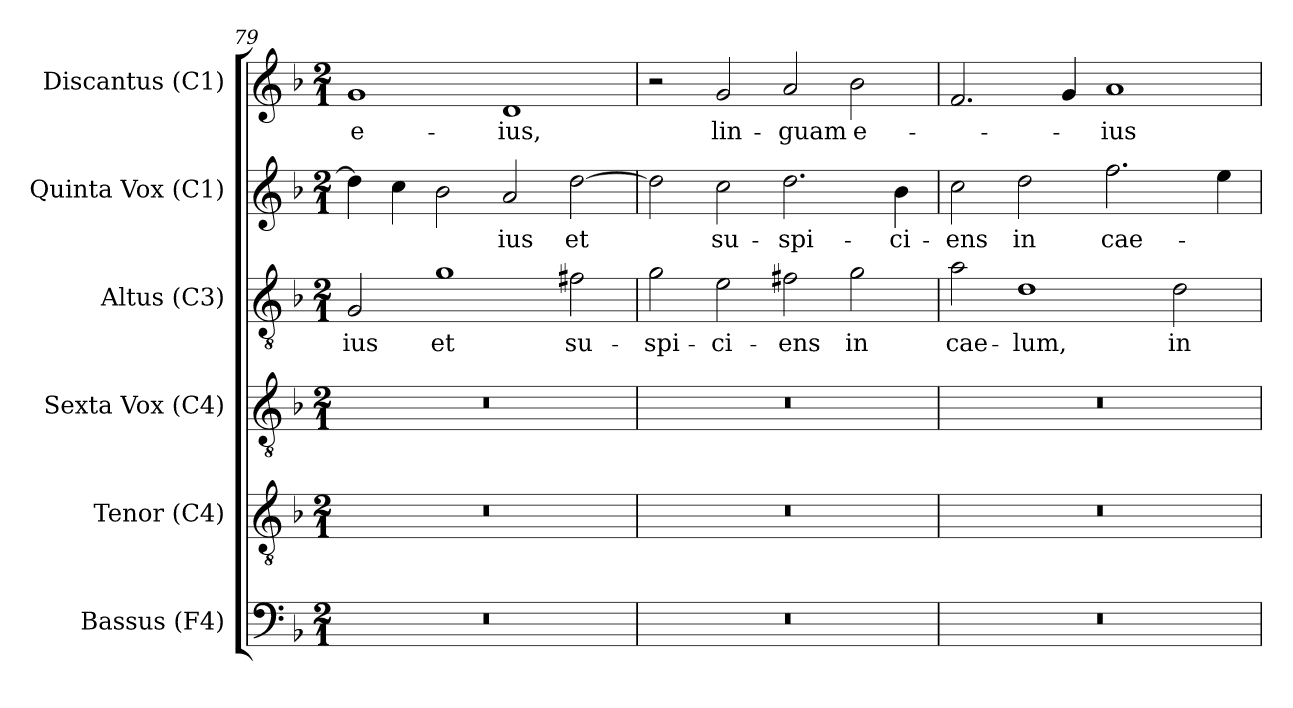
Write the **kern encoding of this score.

**kern	**kern	**kern	**kern	**text	**kern	**text	**kern	**text
*part6	*part5	*part4	*part3	*part3	*part2	*part2	*part1	*part1
*staff6	*staff5	*staff4	*staff3	*staff3	*staff2	*staff2	*staff1	*staff1
*I"Bassus (F4)	*I"Tenor (C4)	*I"Sexta Vox (C4)	*I"Altus (C3)	*	*I"Quinta Vox (C1)	*	*I"Discantus (C1)	*
*	*I'T	*I'SV	*	*	*I'QV	*	*	*
*clefF4	*clefGv2	*clefGv2	*clefGv2	*	*clefG2	*	*clefG2	*
*	*	*	*ITrd7c12	*	*	*	*	*
*k[b-]	*k[b-]	*k[b-]	*k[b-]	*	*k[b-]	*	*k[b-]	*
*F:	*F:	*F:	*F:	*	*F:	*	*F:	*
*M2/1	*M2/1	*M2/1	*M2/1	*	*M2/1	*	*M2/1	*
=79	=79	=79	=79	=79	=79	=79	=79	=79
!LO:N:vis=1	!LO:N:vis=1	!LO:N:vis=1	!	!	!	!	!	!
!	!	!	!	!LO:LY:b:color=#000000	!	!	!	!
!	!	!	!	!	!	!	!	!LO:LY:b:color=#000000
0r	0r	0r	2GGi/	-ius	4ddi\]	.	1gi	e-
.	.	.	.	.	4cci\	.	.	.
!	!	!	!	!LO:LY:b:color=#000000	!	!	!	!
.	.	.	1Gi	et	2b-i\	.	.	.
!	!	!	!	!	!	!LO:LY:b:color=#000000	!	!
!	!	!	!	!	!	!	!	!LO:LY:b:color=#000000
.	.	.	.	.	2ai/	-ius	1di	-ius,
!	!	!	!	!LO:LY:b:color=#000000	!	!	!	!
!	!	!	!	!	!	!LO:LY:b:color=#000000	!	!
.	.	.	2F#Xi\	su-	[2ddi\	et	.	.
=80	=80	=80	=80	=80	=80	=80	=80	=80
!LO:N:vis=1	!LO:N:vis=1	!LO:N:vis=1	!	!	!	!	!	!
!	!	!	!	!LO:LY:b:color=#000000	!	!	!	!
0r	0r	0r	2Gi\	-spi-	2ddi\]	.	2r	.
!	!	!	!	!LO:LY:b:color=#000000	!	!	!	!
!	!	!	!	!	!	!LO:LY:b:color=#000000	!	!
!	!	!	!	!	!	!	!	!LO:LY:b:color=#000000
.	.	.	2Ei\	-ci-	2cci\	su-	2gi/	lin-
!	!	!	!	!LO:LY:b:color=#000000	!	!	!	!
!	!	!	!	!	!	!LO:LY:b:color=#000000	!	!
!	!	!	!	!	!	!	!	!LO:LY:b:color=#000000
.	.	.	2F#Xi\	-ens	2.ddi\	-spi-	2ai/	-guam
!	!	!	!	!LO:LY:b:color=#000000	!	!	!	!
!	!	!	!	!	!	!	!	!LO:LY:b:color=#000000
.	.	.	2Gi\	in	.	.	2b-i\	e-
!	!	!	!	!	!	!LO:LY:b:color=#000000	!	!
.	.	.	.	.	4b-i\	-ci-	.	.
=81	=81	=81	=81	=81	=81	=81	=81	=81
!LO:N:vis=1	!LO:N:vis=1	!LO:N:vis=1	!	!	!	!	!	!
!	!	!	!	!LO:LY:b:color=#000000	!	!	!	!
!	!	!	!	!	!	!LO:LY:b:color=#000000	!	!
0r	0r	0r	2Ai\	cae-	2cci\	-ens	2.fi/	.
!	!	!	!	!LO:LY:b:color=#000000	!	!	!	!
!	!	!	!	!	!	!LO:LY:b:color=#000000	!	!
.	.	.	1Di	-lum,	2ddi\	in	.	.
.	.	.	.	.	.	.	4gi/	.
!	!	!	!	!	!	!LO:LY:b:color=#000000	!	!
!	!	!	!	!	!	!	!	!LO:LY:b:color=#000000
.	.	.	.	.	2.ffi\	cae-	1ai	-ius
!	!	!	!	!LO:LY:b:color=#000000	!	!	!	!
.	.	.	2Di\	in	.	.	.	.
.	.	.	.	.	4eei\	.	.	.
=	=	=	=	=	=	=	=	=
*-	*-	*-	*-	*-	*-	*-	*-	*-
